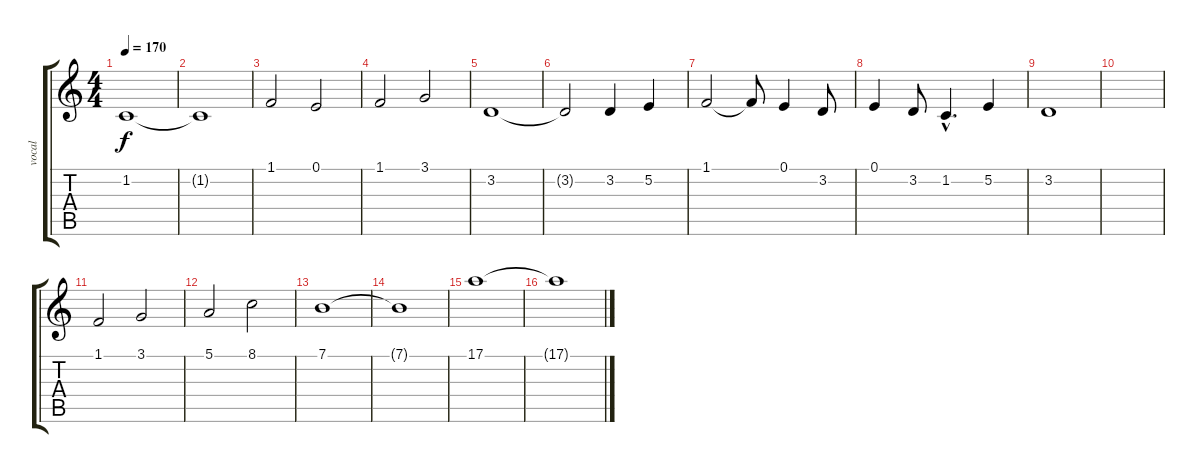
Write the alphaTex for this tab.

\track ("vocal" "vocal") {instrument flute}
\staff {score tabs}
\tuning (E4 B3 G3 D3 A2 E2) {hide}
\ts (4 4)
\tempo 170
\clef g2
\ks c
1.2.1{dy f} |
1.2{t}.1 |
1.1.2 0.1.2 |
1.1.2 3.1.2 |
3.2.1 |
3.2{t}.2 3.2.4 5.2.4 |
1.1.2 1.1{t}.8 0.1.4 3.2.8 |
0.1.4 3.2.8 1.2{hac}.4{d} 5.2.4 |
3.2.1 |
|
1.1.2 3.1.2 |
5.1.2 8.1.2 |
7.1.1 |
7.1{t}.1 |
17.1.1 |
17.1{t}.1
